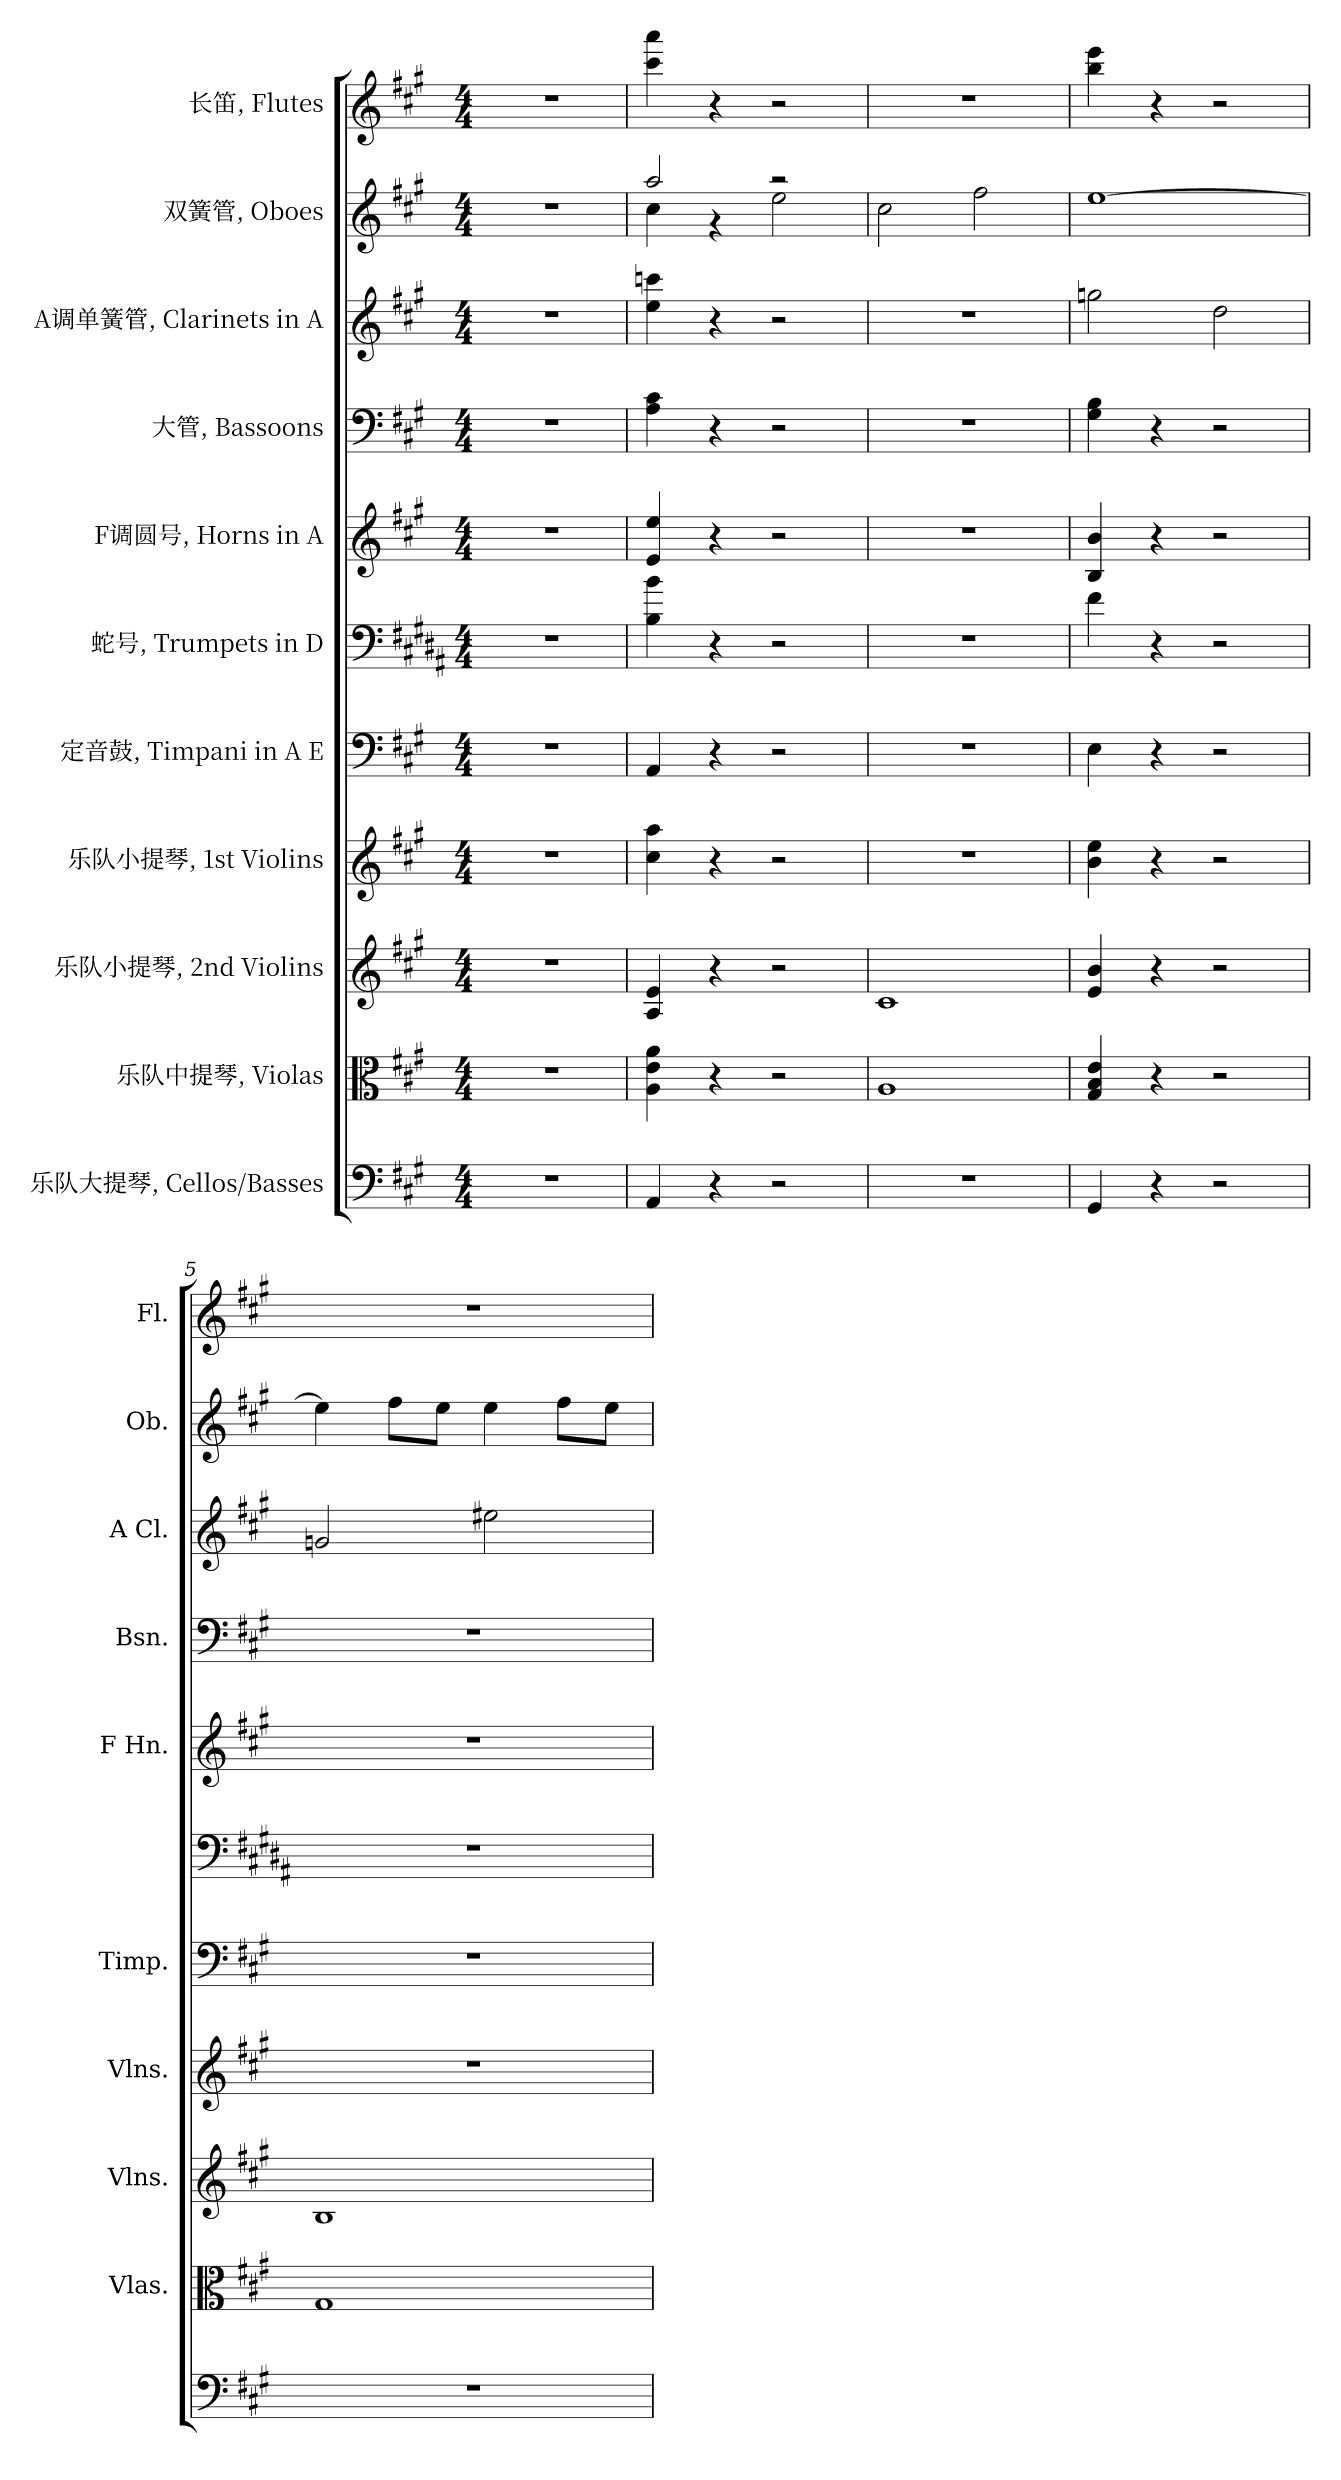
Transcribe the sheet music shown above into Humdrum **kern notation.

**kern	**kern	**kern	**kern	**kern	**kern	**kern	**kern	**kern	**kern	**kern
*part11	*part10	*part9	*part8	*part7	*part6	*part5	*part4	*part3	*part2	*part1
*staff11	*staff10	*staff9	*staff8	*staff7	*staff6	*staff5	*staff4	*staff3	*staff2	*staff1
*I"乐队大提琴, Cellos/Basses	*I"乐队中提琴, Violas	*I"乐队小提琴, 2nd Violins	*I"乐队小提琴, 1st Violins	*I"定音鼓, Timpani in A E	*I"蛇号, Trumpets in D	*I"F调圆号, Horns in A	*I"大管, Bassoons	*I"A调单簧管, Clarinets in A	*I"双簧管, Oboes	*I"长笛, Flutes
*	*I'Vlas.	*I'Vlns.	*I'Vlns.	*I'Timp.	*	*I'F Hn.	*I'Bsn.	*I'A Cl.	*I'Ob.	*I'Fl.
*clefF4	*clefC3	*clefG2	*clefG2	*clefF4	*clefF4	*clefG2	*clefF4	*clefG2	*clefG2	*clefG2
*	*	*	*	*	*ITrd1c2	*ITrd4c7	*	*ITrd2c3	*	*
*k[f#c#g#]	*k[f#c#g#]	*k[f#c#g#]	*k[f#c#g#]	*k[f#c#g#]	*k[f#c#g#]	*k[f#c#]	*k[f#c#g#]	*k[f#c#g#d#a#e#]	*k[f#c#g#]	*k[f#c#g#]
*M4/4	*M4/4	*M4/4	*M4/4	*M4/4	*M4/4	*M4/4	*M4/4	*M4/4	*M4/4	*M4/4
*MM60	*MM60	*MM60	*MM60	*MM60	*MM60	*MM60	*MM60	*MM60	*MM60	*MM60
=1	=1	=1	=1	=1	=1	=1	=1	=1	=1	=1
1r	1r	1r	1r	1r	1r	1r	1r	1r	1r	1r
=2	=2	=2	=2	=2	=2	=2	=2	=2	=2	=2
*	*	*	*	*	*	*	*	*	*^	*
4AA/	4A\ 4e\ 4a\	4A/ 4e/	4cc#\ 4aa\	4AA/	4A\ 4a\	4A/ 4a/	4A\ 4c#\	4cc#\ 4aan\	2aa/	4cc#\	4ccc#\ 4aaa\
4r	4r	4r	4r	4r	4r	4r	4r	4r	.	4r	4r
2r	2r	2r	2r	2r	2r	2r	2r	2r	2r	2ee\	2r
*	*	*	*	*	*	*	*	*	*v	*v	*
=3	=3	=3	=3	=3	=3	=3	=3	=3	=3	=3
1r	1A	1c#	1r	1r	1r	1r	1r	1r	2cc#\	1r
.	.	.	.	.	.	.	.	.	2ff#\	.
=4	=4	=4	=4	=4	=4	=4	=4	=4	=4	=4
4GG#/	4G#/ 4B/ 4e/	4e/ 4b/	4b\ 4ee\	4E\	4e\	4E/ 4e/	4G#\ 4B\	2een\	[1ee	4bb\ 4eee\
4r	4r	4r	4r	4r	4r	4r	4r	.	.	4r
2r	2r	2r	2r	2r	2r	2r	2r	2b\	.	2r
=5	=5	=5	=5	=5	=5	=5	=5	=5	=5	=5
1r	1G#	1B	1r	1r	1r	1r	1r	2en/	4ee\]	1r
.	.	.	.	.	.	.	.	.	8ff#\L	.
.	.	.	.	.	.	.	.	.	8ee\J	.
.	.	.	.	.	.	.	.	2cc##X\	4ee\	.
.	.	.	.	.	.	.	.	.	8ff#\L	.
.	.	.	.	.	.	.	.	.	8ee\J	.
=	=	=	=	=	=	=	=	=	=	=
*-	*-	*-	*-	*-	*-	*-	*-	*-	*-	*-
